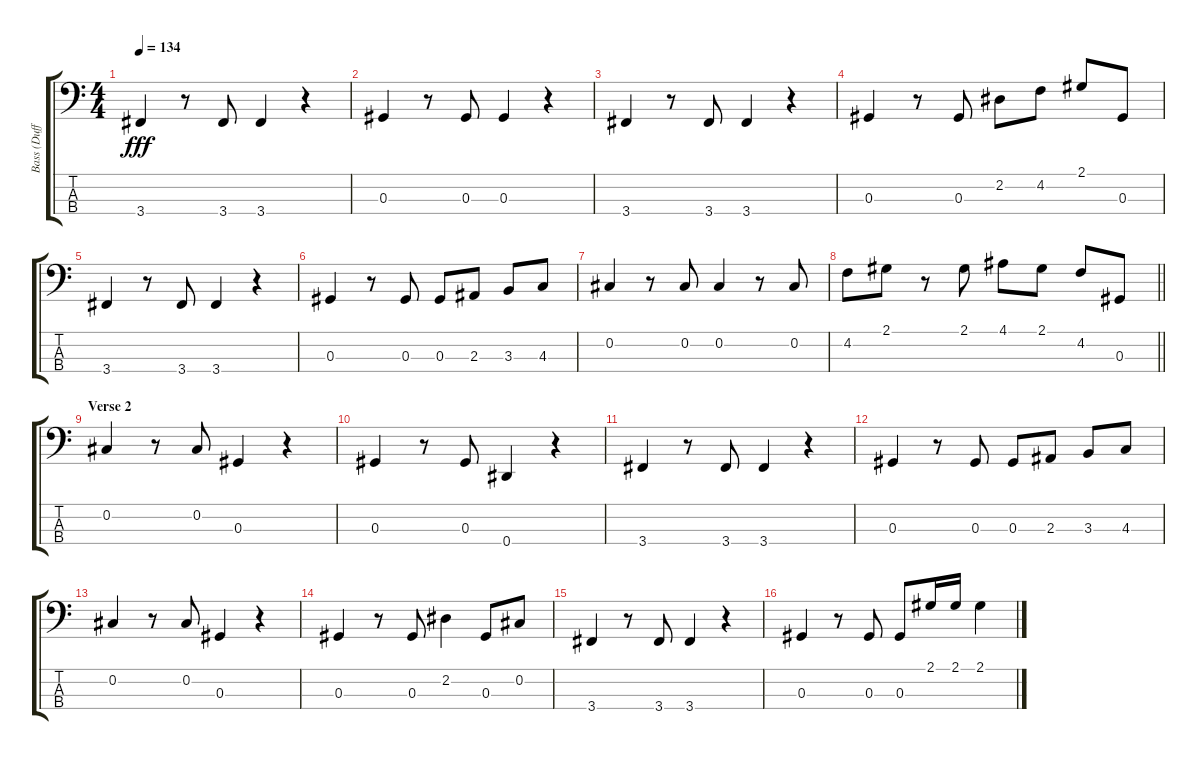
\track ("Bass (Duff McKagan)" "Bass (Duff") {instrument electricbassfinger}
\staff {score tabs}
\tuning (Gb2 Db2 Ab1 Eb1) {hide}
\ts (4 4)
\tempo 134
\clef f4
\ks c
3.4.4{dy fff} r.8 3.4.8 3.4.4 r.4 |
0.3.4 r.8 0.3.8 0.3.4 r.4 |
3.4.4 r.8 3.4.8 3.4.4 r.4 |
0.3.4 r.8 0.3.8 2.2.8 4.2.8 2.1.8 0.3.8 |
3.4.4 r.8 3.4.8 3.4.4 r.4 |
0.3.4 r.8 0.3.8 0.3.8 2.3.8 3.3.8 4.3.8 |
0.2.4 r.8 0.2.8 0.2.4 r.8 0.2.8 |
\barLineRight lightlight
4.2.8 2.1.8 r.8 2.1.8 4.1.8 2.1.8 4.2.8 0.3.8 |
\section ("" "Verse 2")
0.2.4 r.8 0.2.8 0.3.4 r.4 |
0.3.4 r.8 0.3.8 0.4.4 r.4 |
3.4.4 r.8 3.4.8 3.4.4 r.4 |
0.3.4 r.8 0.3.8 0.3.8 2.3.8 3.3.8 4.3.8 |
0.2.4 r.8 0.2.8 0.3.4 r.4 |
0.3.4 r.8 0.3.8 2.2.4 0.3.8 0.2.8 |
3.4.4 r.8 3.4.8 3.4.4 r.4 |
0.3.4 r.8 0.3.8 0.3.8 2.1.16 2.1.16 2.1.4
